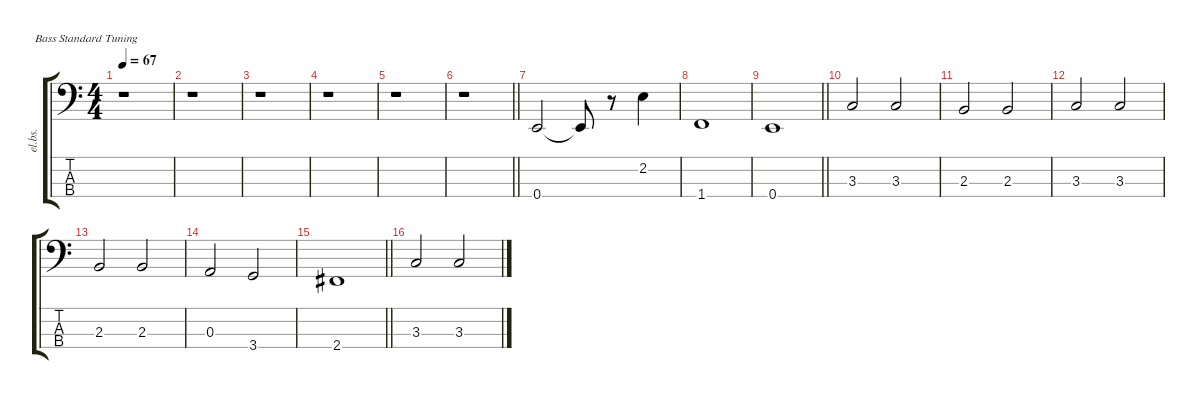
\defaultSystemsLayout 4
\hideDynamics
\bracketExtendMode groupsimilarinstruments
\otherSystemsTrackNameOrientation horizontal
\track ("Bass" "el.bs.") {defaultSystemsLayout 8 instrument electricbassfinger}
\staff {score tabs}
\tuning (G2 D2 A1 E1)
\ts (4 4)
\tempo 67
\clef f4
\ks c
r.1{dy fff instrument electricbassfinger beam Down} |
r.1{beam Down} |
r.1{beam Down} |
r.1{beam Down} |
r.1{beam Down} |
\barLineRight lightlight
r.1{beam Down} |
0.4.2{beam Up} 0.4{t}.8{dy f beam Up} r.8{beam Up} 2.2.4{dy fff beam Down} |
1.4.1{beam Up} |
\barLineRight lightlight
0.4.1{beam Up} |
3.3.2{beam Up} 3.3.2{beam Up} |
2.3.2{beam Up} 2.3.2{beam Up} |
3.3.2{beam Up} 3.3.2{beam Up} |
2.3.2{beam Up} 2.3.2{beam Up} |
0.3.2{dy ff beam Up} 3.4.2{dy f beam Up} |
\barLineRight lightlight
2.4{acc #}.1{beam Up} |
3.3.2{dy fff beam Up} 3.3.2{beam Up}
